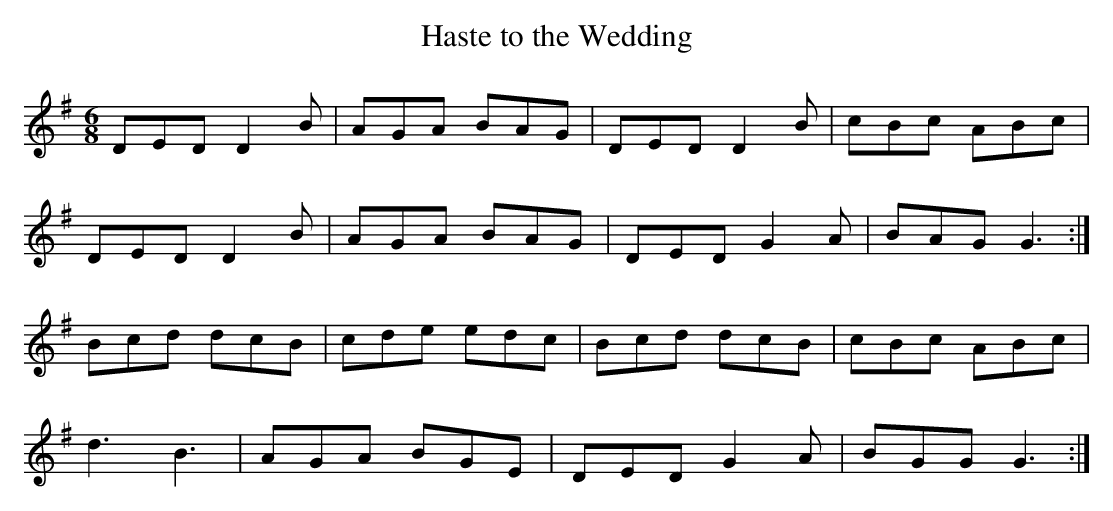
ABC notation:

X:1
T:Haste to the Wedding
M:6/8
L:1/8
K:G
DED D2B|AGA BAG|DED D2B|cBc ABc|
DED D2B|AGA BAG|DED G2A|BAG G3:|
Bcd dcB|cde edc|Bcd dcB|cBc ABc|
d3B3|AGA BGE|DED G2A|BGG G3:|
